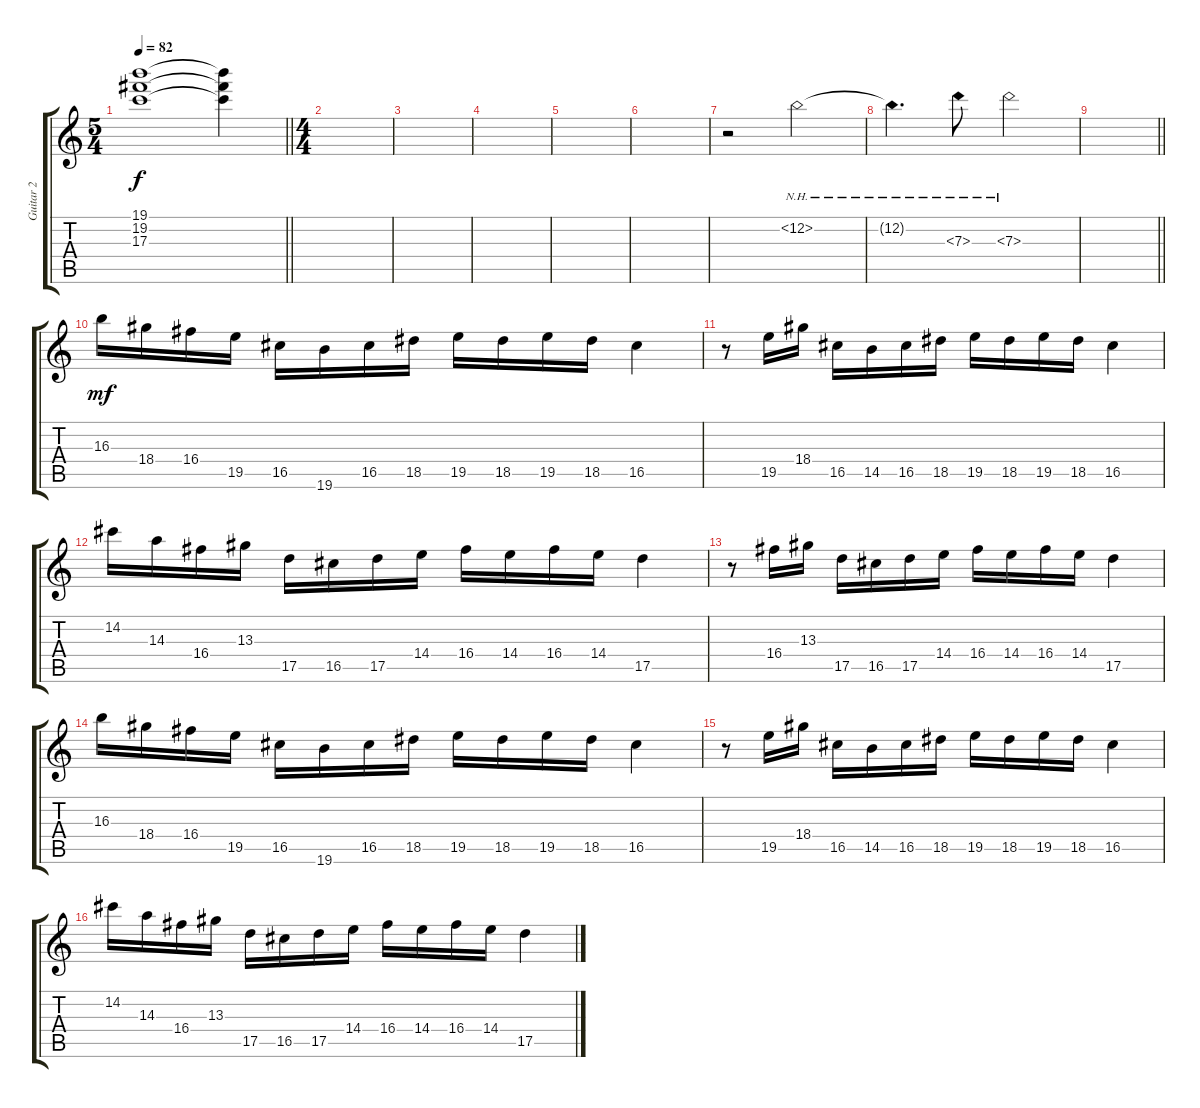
\track ("Guitar 2" "Guitar 2") {instrument electricguitarclean}
\staff {score tabs}
\tuning (E4 B3 G3 D3 A2 E2) {hide}
\ts (5 4)
\tempo 82
\clef g2
\barLineRight lightlight
\ks c
(19.1{t} 19.2{t} 17.3{t}).1{dy f} (19.1{t} 19.2{t} 17.3{t}).4 |
\ts (4 4)
|
|
|
|
|
r.2 12.2{nh}.2 |
12.2{nh t}.4{d} 7.3{nh}.8 7.3{nh}.2 |
\barLineRight lightlight
|
16.3.16{dy mf} 18.4.16 16.4.16 19.5.16 16.5.16 19.6.16 16.5.16 18.5.16 19.5.16 18.5.16 19.5.16 18.5.16 16.5.4 |
r.8 19.5.16 18.4.16 16.5.16 14.5.16 16.5.16 18.5.16 19.5.16 18.5.16 19.5.16 18.5.16 16.5.4 |
14.2.16 14.3.16 16.4.16 13.3.16 17.5.16 16.5.16 17.5.16 14.4.16 16.4.16 14.4.16 16.4.16 14.4.16 17.5.4 |
r.8 16.4.16 13.3.16 17.5.16 16.5.16 17.5.16 14.4.16 16.4.16 14.4.16 16.4.16 14.4.16 17.5.4 |
16.3.16 18.4.16 16.4.16 19.5.16 16.5.16 19.6.16 16.5.16 18.5.16 19.5.16 18.5.16 19.5.16 18.5.16 16.5.4 |
r.8 19.5.16 18.4.16 16.5.16 14.5.16 16.5.16 18.5.16 19.5.16 18.5.16 19.5.16 18.5.16 16.5.4 |
14.2.16 14.3.16 16.4.16 13.3.16 17.5.16 16.5.16 17.5.16 14.4.16 16.4.16 14.4.16 16.4.16 14.4.16 17.5.4
